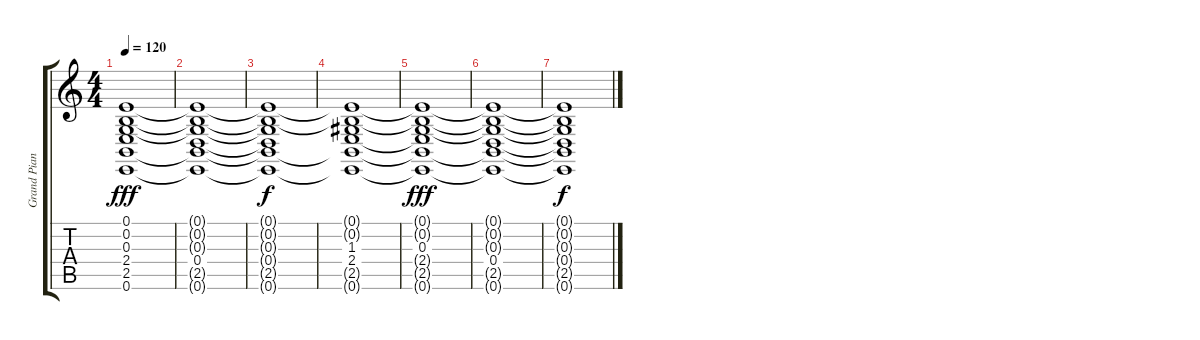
\track ("Grand Piano" "Grand Pian") {instrument acousticgrandpiano}
\staff {score tabs}
\tuning (E4 B3 G3 D3 A2 E2) {hide}
\ts (4 4)
\tempo 120
\clef g2
\ks c
(0.1{t} 0.2{t} 0.3 2.4{t} 2.5{t} 0.6{t}).1{dy fff} |
(0.1{t} 0.2{t} 0.3{t} 0.4 2.5{t} 0.6{t}).1 |
(0.1{t} 0.2{t} 0.3{t} 0.4{t} 2.5{t} 0.6{t}).1{dy f} |
(0.1{t} 0.2{t} 1.3 2.4 2.5{t} 0.6{t}).1 |
(0.1{t} 0.2{t} 0.3 2.4{t} 2.5{t} 0.6{t}).1{dy fff} |
(0.1{t} 0.2{t} 0.3{t} 0.4 2.5{t} 0.6{t}).1 |
(0.1{t} 0.2{t} 0.3{t} 0.4{t} 2.5{t} 0.6{t}).1{dy f}
